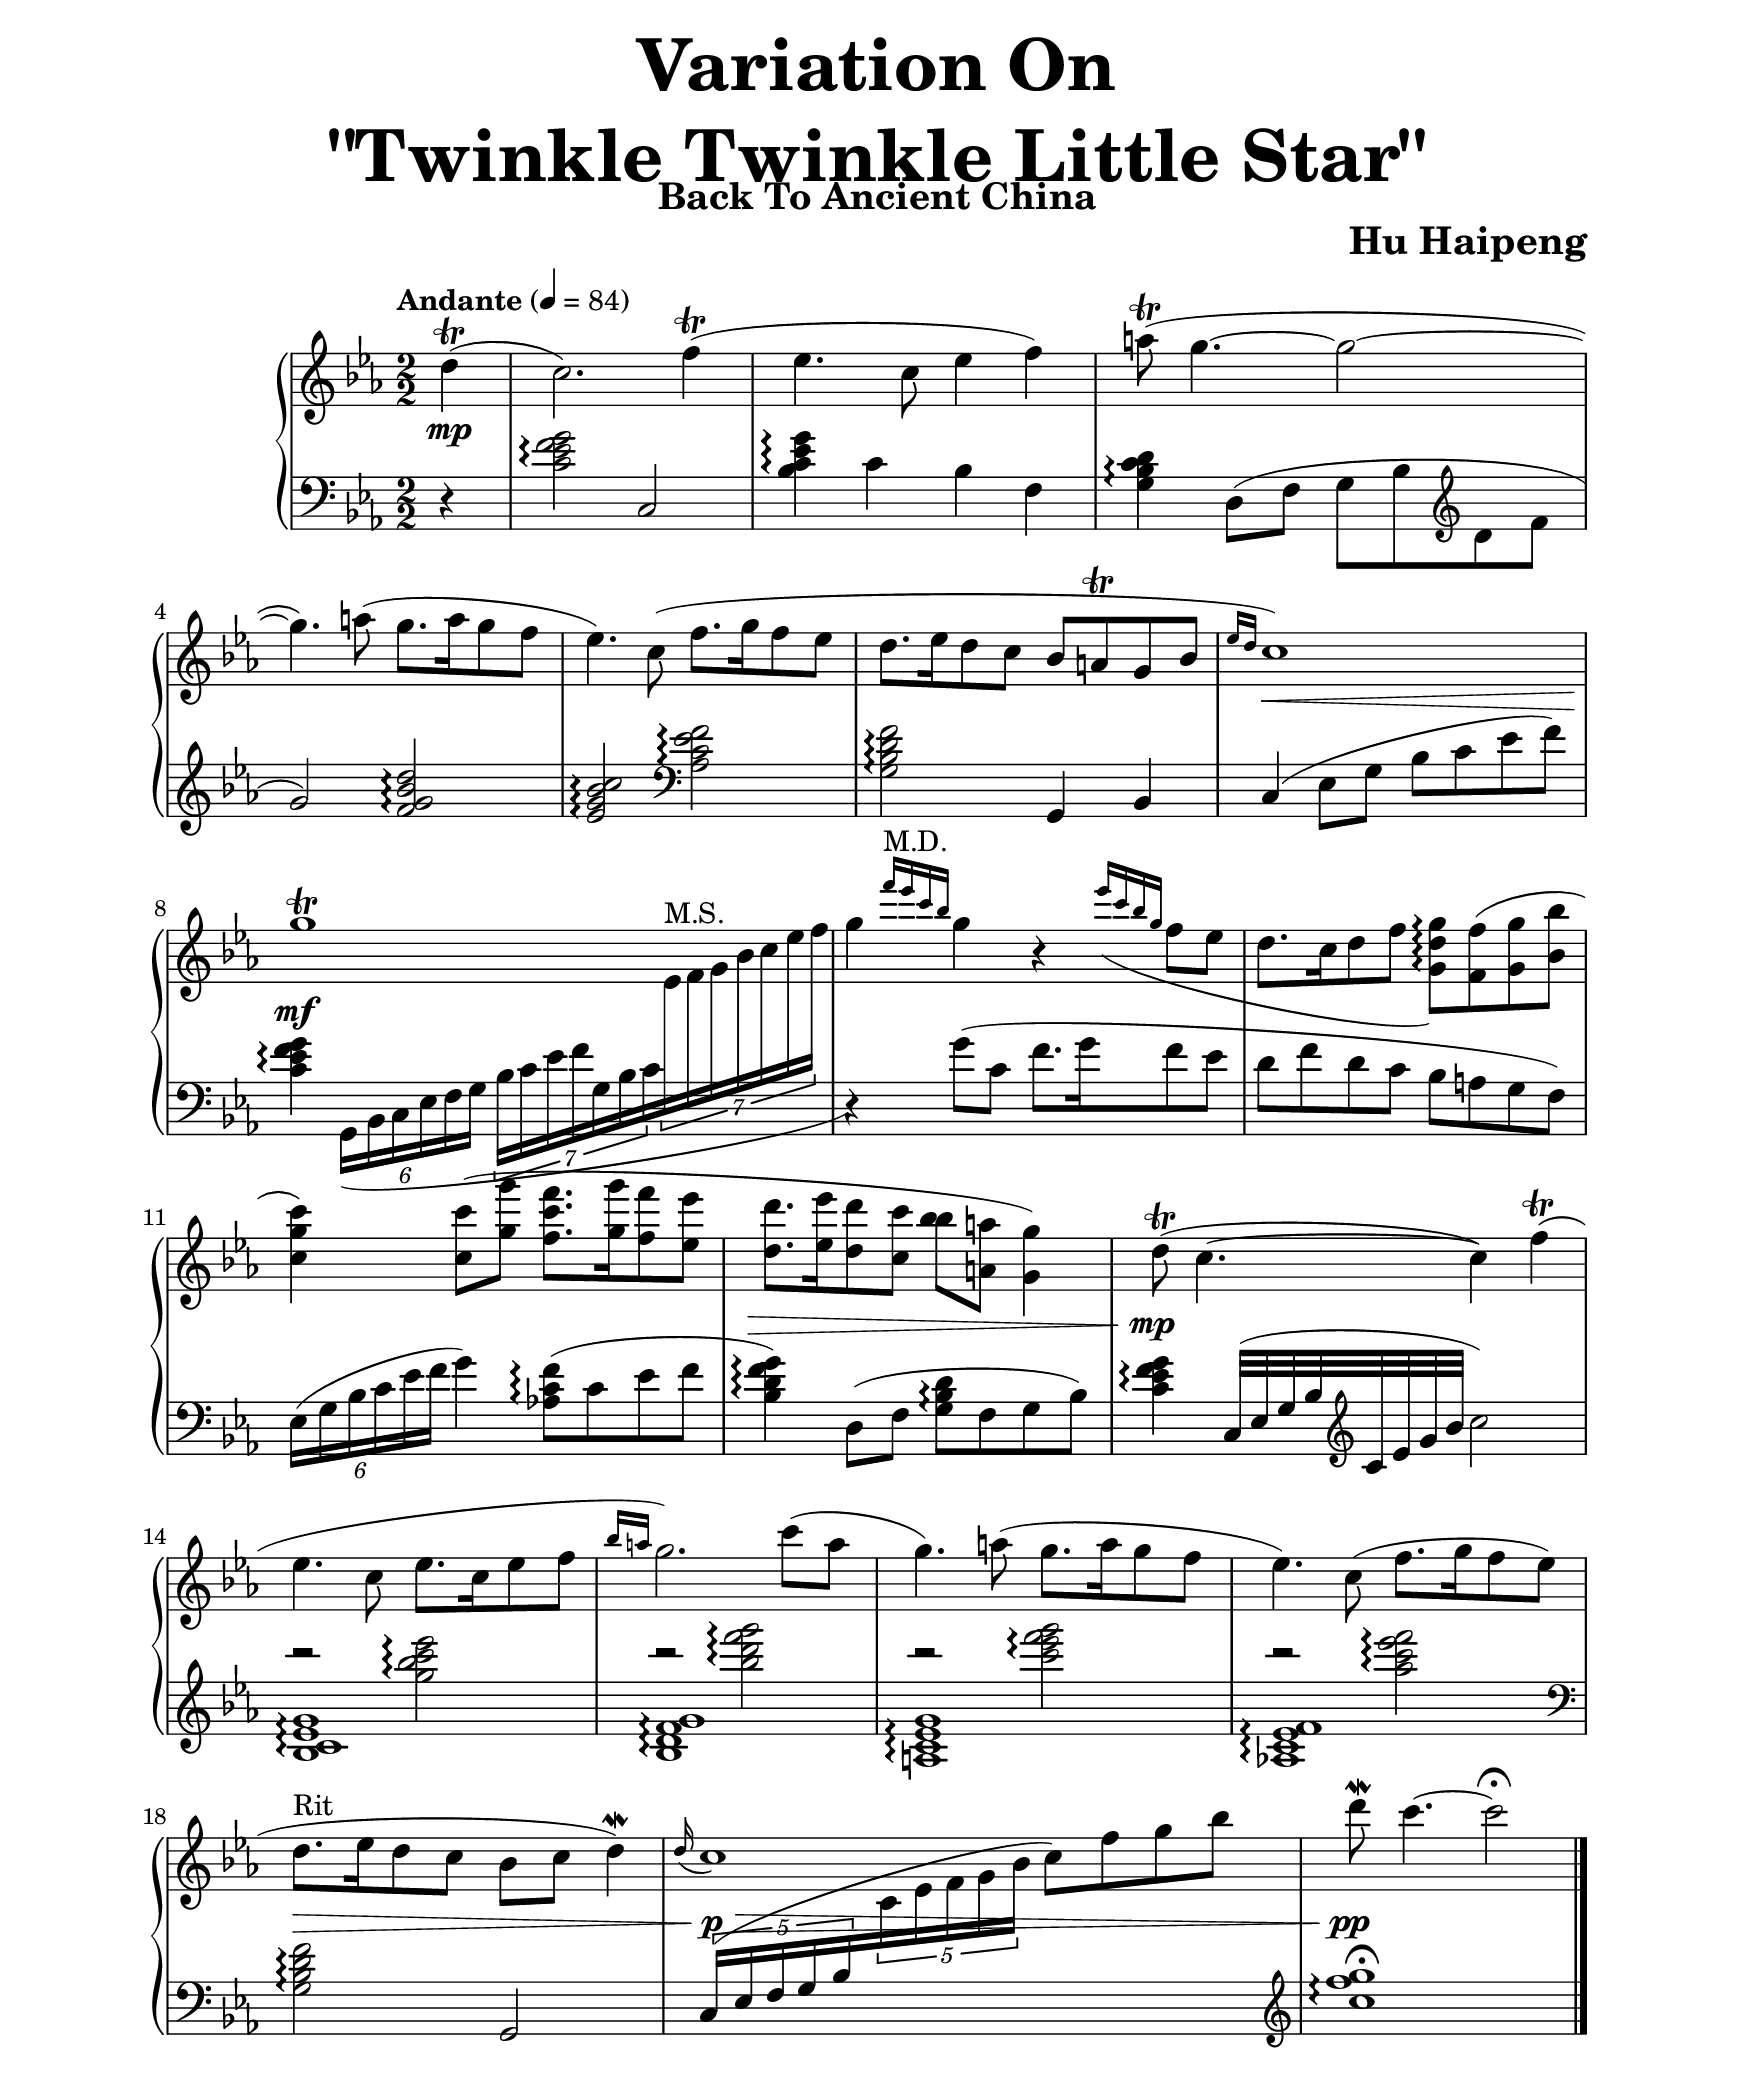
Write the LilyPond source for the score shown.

\version "2.16.2"

  #(set-default-paper-size "a3")

\paper {
  top-margin = 28.28572\mm
  bottom-margin = 28.28572\mm
  left-margin = 28.28572\mm
  right-margin = 28.28572\mm
  ragged-bottom = ##f
}

modern =
#`(Staff ,(make-accidental-rule 'same-octave 0)
  ,(make-accidental-rule 'any-octave 0)
  ,(make-accidental-rule 'same-octave 1))
         
\layout {
  \context {
    \Score
    autoAccidentals = #modern
    autoCautionaries = #modern
  }
  \context {
    \Dynamics
    \override TextSpanner #'breakable = ##t
    \override DynamicLineSpanner #'breakable = ##t
    \override DynamicTextSpanner #'breakable = ##t
    \override Hairpin #'to-barline = ##f
  }
  \context {
    \Voice
    \override Hairpin #'to-barline = ##f
    \override Glissando #'breakable = ##t
    \override TextSpanner #'breakable = ##t
    \override DynamicLineSpanner #'breakable = ##t
    \override DynamicTextSpanner #'breakable = ##t
    \override TrillSpanner #'breakable = ##t
  }
}

sharpTrill = \once \override TrillSpanner #'edge-text = 
 #(cons (markup #:line (#:halign -0.5 #:musicglyph "scripts.trill" #:teeny #:raise 0.65 #:sharp)) "")
str = \change Staff = rh
stl = \change Staff = lh

\header {
%  tagline = "February 1, 2013, In Wuhan"
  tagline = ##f
  title = \markup { \fontsize #4 \center-column { "Variation On" "\"Twinkle Twinkle Little Star\"" } }
  subtitle = \markup { \fontsize #1.2 "Back To Ancient China" }
  composer = \markup { \fontsize #2.5 \bold "Hu Haipeng" }
}

  upper = \relative c'' {
    \clef treble \key c \minor \numericTimeSignature \time 2/2
    \showStaffSwitch
    \tempo "Andante" 4=84
    \partial 4 { d4(\trill | }
    c2.) f4(\trill | ees4. c8 ees4 f) |
    a8(\trill g4. ~ g2 ~ |
    g4.) a8( g8. a16 g8 f | ees4.) c8( f8. g16 f8 ees |
    d8. ees16 d8 c bes a\trill g8 bes |
    \grace { ees16[ d] } c1) |
    << { \sharpTrill g'1\trill | s4 } \\ { s4 \stl \times 4/6 { g,,,16( bes c ees f g } \times 4/7 { bes c ees f g, bes c } \str \times 4/7 { ees^"M.S." f g bes c ees f } |
    g4) } >> \grace { f'16[^"M.D." ees c bes] } g4 r \grace { ees'16([ c bes g] } f8 ees |
    d8. c16 d8 f <g d g,>)\arpeggio <f f,>( <g g,> <bes bes,> |
    <c g c,>4) <c c,>8( <g' g,> <f c f,>8. <g g,>16 <f f,>8 <ees ees,> |
    <d d,>8. <ees ees,>16 <d d,>8 <c c,> <bes bes> <a a,> <g g,>4) |
    d8(\trill c4. ~ c4) f4(\trill | ees4. c8 ees8. c16 ees8 f |
    \grace { bes16[ a] } g2.) c8( a |
    g4.) a8( g8. a16 g8 f | ees4.) c8( f8. g16 f8 ees |
    d8.^"Rit" ees16 d8 c bes c d4)\mordent |
    \grace { d16( } c1) |
    d'8\mordent c4. ~ c2\fermata \bar "|."
  }

  lower = \relative c' {
    \clef bass \key c \minor \numericTimeSignature \time 2/2
    \partial 4 { r4 | }
    <c ees f g>2\arpeggio c, |
    <bes' c ees g>4\arpeggio c bes f |
    <g bes c d>4\arpeggio d8( f g bes \clef treble d f |
    g2) <f g bes d>\arpeggio |
    <ees g bes c>\arpeggio \clef bass <aes, c ees f>\arpeggio |
    <g bes d f>\arpeggio g,4 bes |
    c4( ees8 g bes c ees f) |
    <c ees f g>4\arpeggio s2. |
    r4 g'8( c, f8. g16 f8 ees |
    d f d c bes a g f) |
    \times 4/6 { ees16( g bes c ees f } g4) <aes, c f>8(\arpeggio c ees f |
    <bes, d f g>4)\arpeggio d,8( f <g bes d>\arpeggio f g bes) |
    <c ees f g>4\arpeggio c,32( ees g bes \clef treble c ees g bes c2) |
    << { <bes, c ees g>1\arpeggio |
      <bes d f g>\arpeggio |
      <a c ees g>\arpeggio |
      <aes c ees f>\arpeggio } \\
      { c''2\rest <ees c bes g>\arpeggio |
      c\rest <g' f d bes>\arpeggio |
      c,\rest <g' f ees c>\arpeggio |
      c,\rest <f ees c aes>\arpeggio } >> |
    \clef bass <g,,, bes d f>2\arpeggio g, |
    \times 4/5 { c16( ees f g bes } \str \times 4/5 { c ees f g bes } c8) f g bes |
    \stl \clef treble <c, f g>1\arpeggio\fermata \bar "|."
  }

  dynamics = \relative c' {
    s4\mp |
    s1*6 | s1\< |
    s1*4\mf | s1\> |
    s1*5\mp | s1\> | s1\p\> | s1\pp |
  }

  #(set-global-staff-size 25)

  \score {
    \new PianoStaff <<
      \set PianoStaff.connectArpeggios = ##t
      \new Staff = "rh" \upper
      \new Dynamics = "dynamics" \dynamics
      \new Staff = "lh" { \lower }
    >>
    \layout { }
  }

  \score {
    \unfoldRepeats {
    \new PianoStaff <<
      \new Staff = "rh" { << \upper \dynamics >> }
      \new Staff = "lh" << \lower \dynamics >>
    >>
    }
    \midi { }
  }

